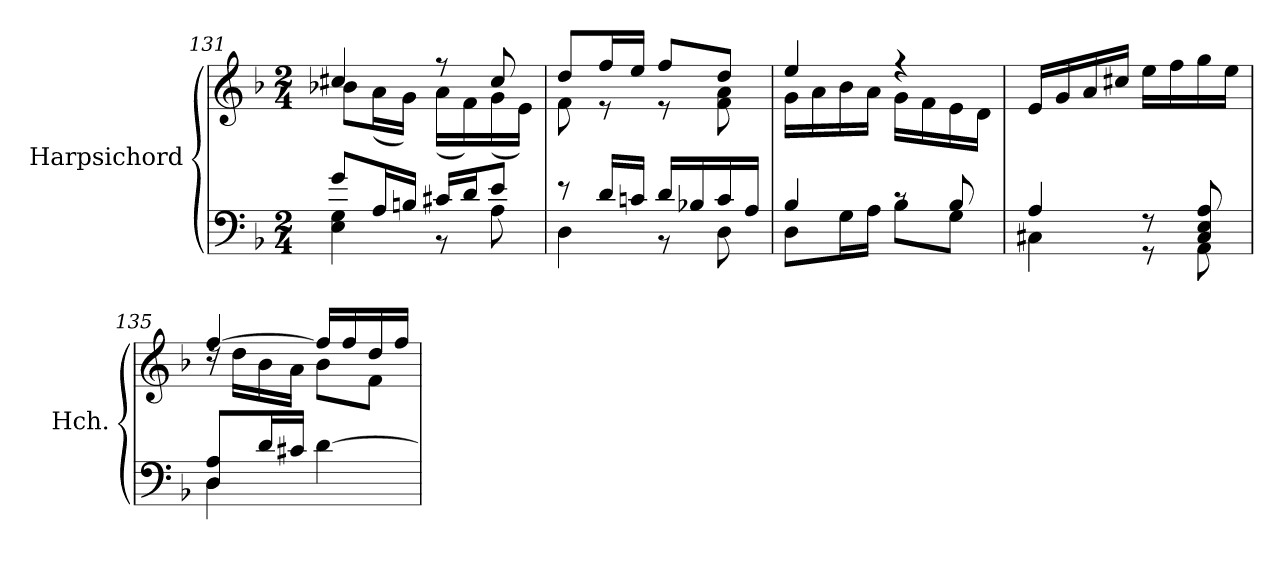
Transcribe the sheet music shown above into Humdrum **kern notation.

**kern	**kern
*part1	*part1
*staff2	*staff1
*I"Harpsichord	*
*I'Hch.	*
*clefF4	*clefG2
*k[b-]	*k[b-]
*M2/4	*M2/4
=131	=131
*^	*^
8g/L	4E\ 4G\	4cc#X/	8b-X\L
16A/L	.	.	(<16a\L
16Bn/JJ	.	.	16g\JJ)
16c#X/LL	8r	8r	(<16a\LL
16d/J	.	.	16f\)
8e/J	8A\	8cc#/	(<16g\
.	.	.	16e\JJ)
=132	=132	=132	=132
8r	4D\	8dd/L	8f\
16d/LL	.	16ff/L	8r
16cn/JJ	.	16ee/JJ	.
16d/LL	8r	8ff/L	8r
16B-X/	.	.	.
16c/	8D\	8dd/J	8f\ 8a\
16A/JJ	.	.	.
=133	=133	=133	=133
4B-/	8D\L	4ee/	16g\LL
.	.	.	16a\
.	16G\L	.	16b-\
.	16A\JJ	.	16a\JJ
8rc	8B-\L	4r	16g\LL
.	.	.	16f\
8B-/	8G\J	.	16e\
.	.	.	16d\JJ
*	*	*v	*v
=134	=134	=134
4A/	4C#X\	16e/LL
.	.	16g/
.	.	16a/
.	.	16cc#X/JJ
8r	8r	16ee\LL
.	.	16ff\
8C#/ 8E/ 8A/	8AA\	16gg\
.	.	16ee\JJ
=135	=135	=135
*	*^	*^
8A/L	4D\	4D/	[4ff/	16rdd
.	.	.	.	16dd\LL
16d/L	.	.	.	16b-\
16c#X/JJ	.	.	.	16a\JJ
[4d\	4ryy	4ryy	16ff/LL]	8b-\L
.	.	.	16ff/	.
.	.	.	16dd/	8f\J
.	.	.	16ff/JJ	.
*v	*v	*v	*	*
*	*v	*v
=	=
*-	*-
